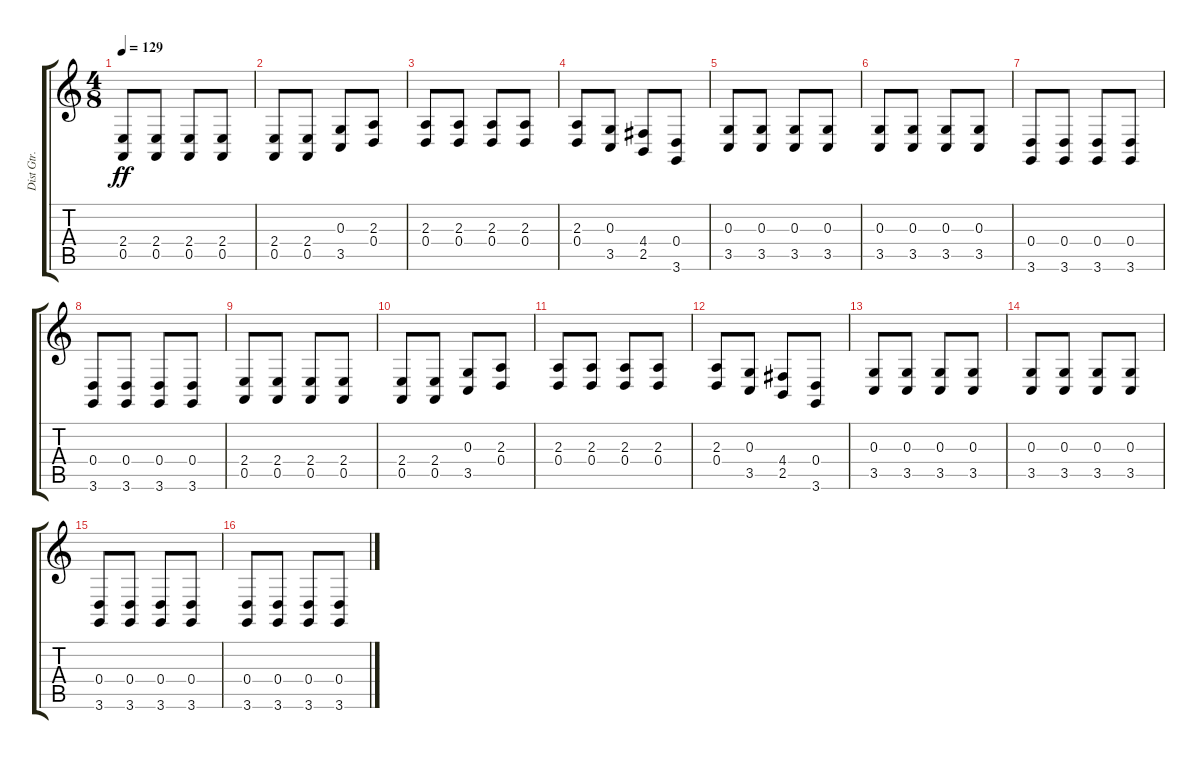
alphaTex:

\track ("Dist Gtr." "Dist Gtr.") {instrument lead5charang}
\staff {score tabs}
\tuning (E4 B3 G3 D3 A2 E2) {hide}
\ts (4 8)
\tempo 129
\clef g2
\ks c
(2.4 0.5).8{dy ff} (2.4 0.5).8 (2.4 0.5).8 (2.4 0.5).8 |
(2.4 0.5).8 (2.4 0.5).8 (0.3 3.5).8 (2.3 0.4).8 |
(2.3 0.4).8 (2.3 0.4).8 (2.3 0.4).8 (2.3 0.4).8 |
(2.3 0.4).8 (0.3 3.5).8 (4.4 2.5).8 (0.4 3.6).8 |
(0.3 3.5).8 (0.3 3.5).8 (0.3 3.5).8 (0.3 3.5).8 |
(0.3 3.5).8 (0.3 3.5).8 (0.3 3.5).8 (0.3 3.5).8 |
(0.4 3.6).8 (0.4 3.6).8 (0.4 3.6).8 (0.4 3.6).8 |
(0.4 3.6).8 (0.4 3.6).8 (0.4 3.6).8 (0.4 3.6).8 |
(2.4 0.5).8 (2.4 0.5).8 (2.4 0.5).8 (2.4 0.5).8 |
(2.4 0.5).8 (2.4 0.5).8 (0.3 3.5).8 (2.3 0.4).8 |
(2.3 0.4).8 (2.3 0.4).8 (2.3 0.4).8 (2.3 0.4).8 |
(2.3 0.4).8 (0.3 3.5).8 (4.4 2.5).8 (0.4 3.6).8 |
(0.3 3.5).8 (0.3 3.5).8 (0.3 3.5).8 (0.3 3.5).8 |
(0.3 3.5).8 (0.3 3.5).8 (0.3 3.5).8 (0.3 3.5).8 |
(0.4 3.6).8 (0.4 3.6).8 (0.4 3.6).8 (0.4 3.6).8 |
(0.4 3.6).8 (0.4 3.6).8 (0.4 3.6).8 (0.4 3.6).8
